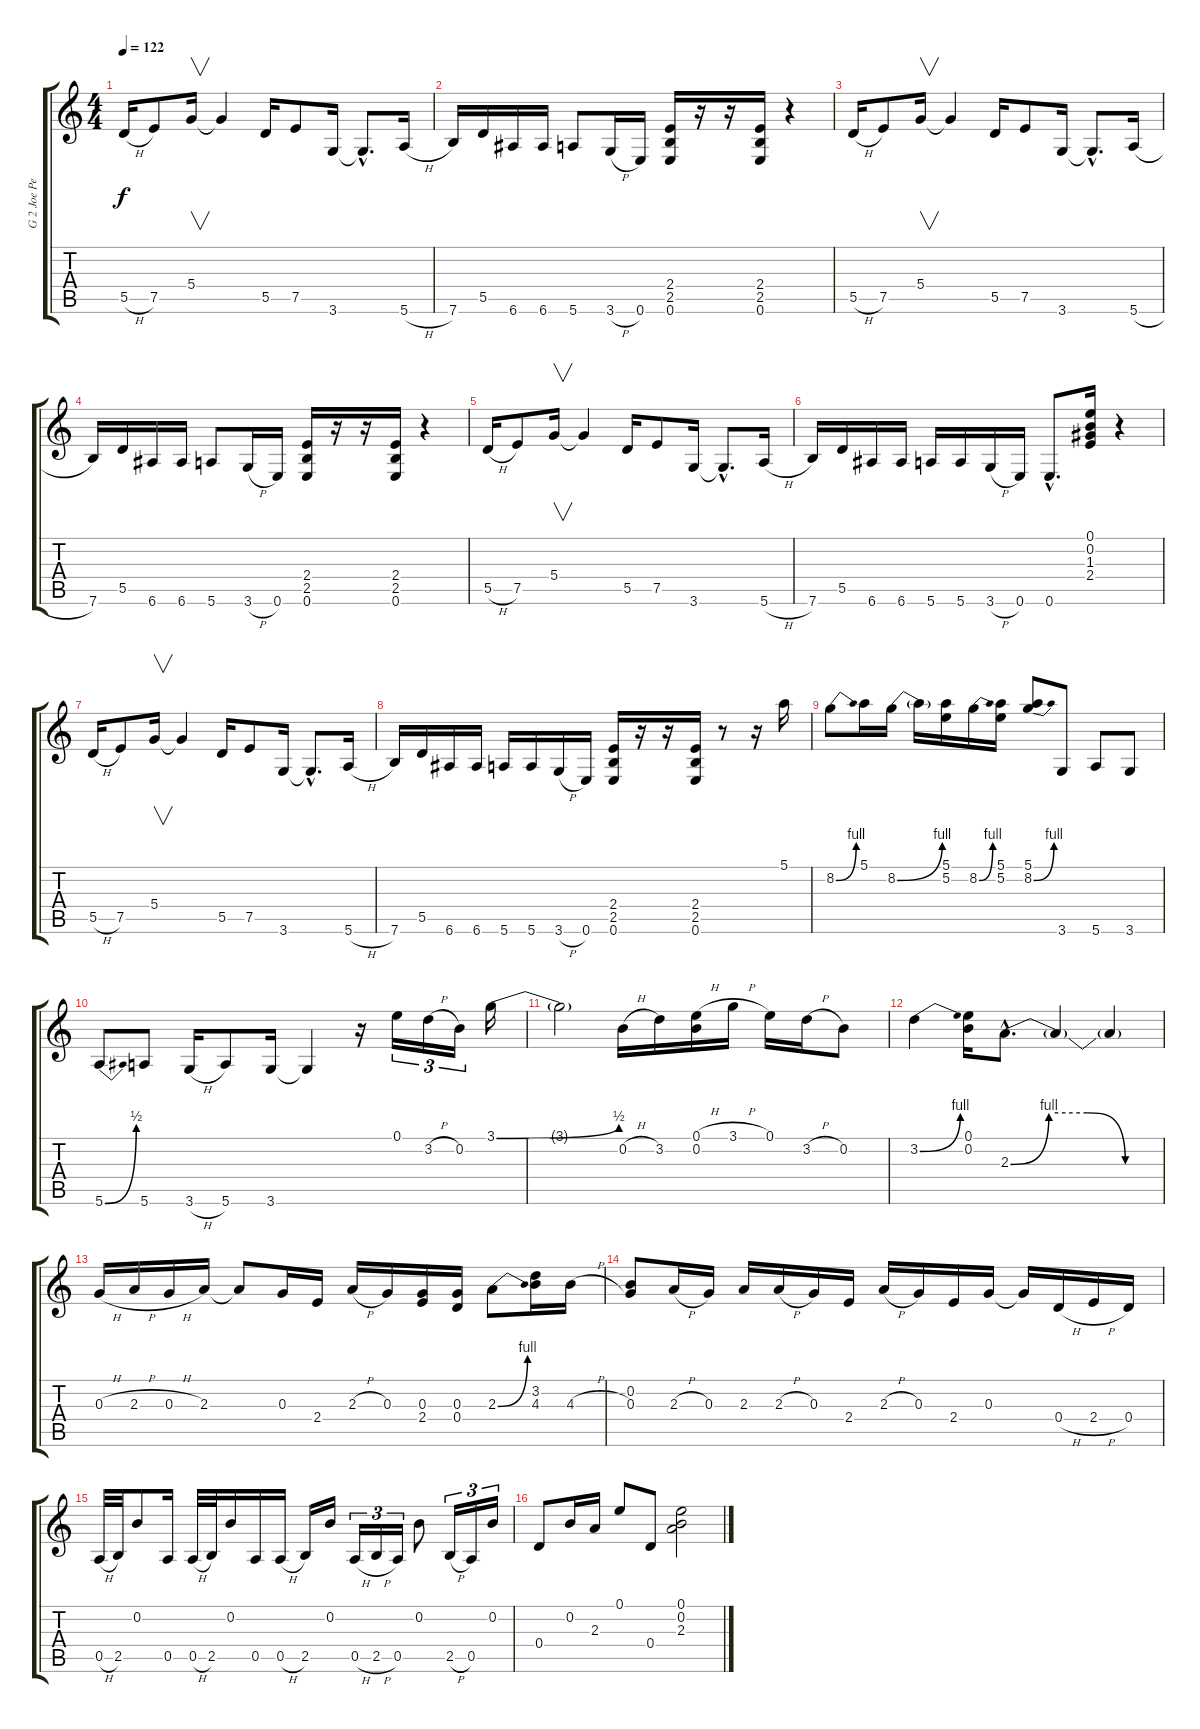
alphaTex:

\track ("G 2 Joe Perry" "G 2 Joe Pe") {instrument overdrivenguitar}
\staff {score tabs}
\tuning (E4 B3 G3 D3 A2 E2) {hide}
\ts (4 4)
\tempo 122
\clef g2
\ks c
5.5{h}.16{dy f} 7.5.8 5.4.16{v} 5.4{t}.4 5.5.16 7.5.8 3.6.16 3.6{hac t}.8{d} 5.6{h}.16 |
7.6.16 5.5.16 6.6.16 6.6.16 5.6.8 3.6{h}.16 0.6.16 (2.4 2.5 0.6).16 r.16 r.16 (2.4 2.5 0.6).16 r.4 |
5.5{h}.16 7.5.8 5.4.16{v} 5.4{t}.4 5.5.16 7.5.8 3.6.16 3.6{hac t}.8{d} 5.6{h}.16 |
7.6.16 5.5.16 6.6.16 6.6.16 5.6.8 3.6{h}.16 0.6.16 (2.4 2.5 0.6).16 r.16 r.16 (2.4 2.5 0.6).16 r.4 |
5.5{h}.16 7.5.8 5.4.16{v} 5.4{t}.4 5.5.16 7.5.8 3.6.16 3.6{hac t}.8{d} 5.6{h}.16 |
7.6.16 5.5.16 6.6.16 6.6.16 5.6.16 5.6.16 3.6{h}.16 0.6.16 0.6{hac}.8{d} (0.1 0.2 1.3 2.4).16 r.4 |
5.5{h}.16 7.5.8 5.4.16{v} 5.4{t}.4 5.5.16 7.5.8 3.6.16 3.6{hac t}.8{d} 5.6{h}.16 |
7.6.16 5.5.16 6.6.16 6.6.16 5.6.16 5.6.16 3.6{h}.16 0.6.16 (2.4 2.5 0.6).16 r.16 r.16 (2.4 2.5 0.6).16 r.8 r.16 5.1.16 |
8.2{be (bend 0 0 60 4)}.8 5.1.16 8.2{be (bend 0 0 60 4)}.16 8.2{t}.16 (5.1 5.2).16 8.2{be (bend 0 0 60 4)}.16 (5.1 5.2).16 (5.1 8.2{be (bend 0 0 60 4)}).8 3.6.8 5.6.8 3.6.8 |
5.6{be (bend 0 0 60 2)}.8 5.6.8 3.6{h}.16 5.6.8 3.6.16 3.6{t}.4 r.16 0.1.16{tu (3 2)} 3.2{h}.16{tu (3 2)} 0.2.16{tu (3 2)} 3.1{be (bend 0 0 60 2)}.16 |
3.1{t}.2 0.2{h}.16 3.2.16 (0.1{h} 0.2).16 3.1{h}.16 0.1.16 3.2{h}.16 0.2.8 |
3.2{be (bend 0 0 60 4)}.4 (0.1 0.2).16 2.3{be (custom 0 0 15 4 30 4 45 0 60 0) hac}.8{d} 2.3{t}.4 2.3{t}.4 |
0.3{h}.16 2.3{h}.16 0.3{h}.16 2.3.16 2.3{t}.8 0.3.16 2.4.16 2.3{h}.16 0.3.16 (0.3 2.4).16 (0.3 0.4).16 2.3{be (bend 0 0 60 4)}.8 (3.2 4.3).16 4.3{h}.16 |
(0.2 0.3).8 2.3{h}.16 0.3.16 2.3.16 2.3{h}.16 0.3.16 2.4.16 2.3{h}.16 0.3.16 2.4.16 0.3.16 0.3{t}.16 0.4{h}.16 2.4{h}.16 0.4.16 |
0.5{h}.32 2.5.32 0.2.8 0.5.16 0.5{h}.32 2.5.32 0.2.16 0.5.16 0.5{h}.16 2.5.16 0.2.16 0.5{h}.16{tu (3 2)} 2.5{h}.16{tu (3 2)} 0.5.16{tu (3 2)} 0.2.8 2.5{h}.16{tu (3 2)} 0.5.16{tu (3 2)} 0.2.16{tu (3 2)} |
0.4.8 0.2.16 2.3.16 0.1.8 0.4.8 (0.1 0.2 2.3).2
